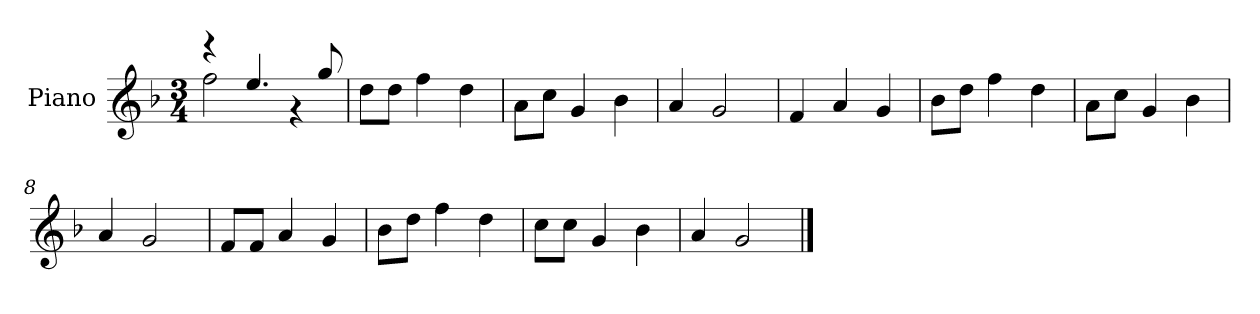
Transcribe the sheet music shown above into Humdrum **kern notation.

**kern
*part1
*staff1
*I"Piano
*I'P-no
*clefG2
*k[b-]
*M3/4
*MM180
=1
*^
4r	2ff\
4.ee/	.
.	4r
8gg/	.
*v	*v
=2
8dd\L
8dd\J
4ff\
4dd\
=3
8a\L
8cc\J
4g/
4b-\
=4
4a/
2g/
=5
4f/
4a/
4g/
=6
8b-\L
8dd\J
4ff\
4dd\
=7
8a\L
8cc\J
4g/
4b-\
=8
4a/
2g/
=9
8f/L
8f/J
4a/
4g/
!!LO:LB:g=z
=10
8b-\L
8dd\J
4ff\
4dd\
=11
8cc\L
8cc\J
4g/
4b-\
=12
4a/
2g/
==
*-
